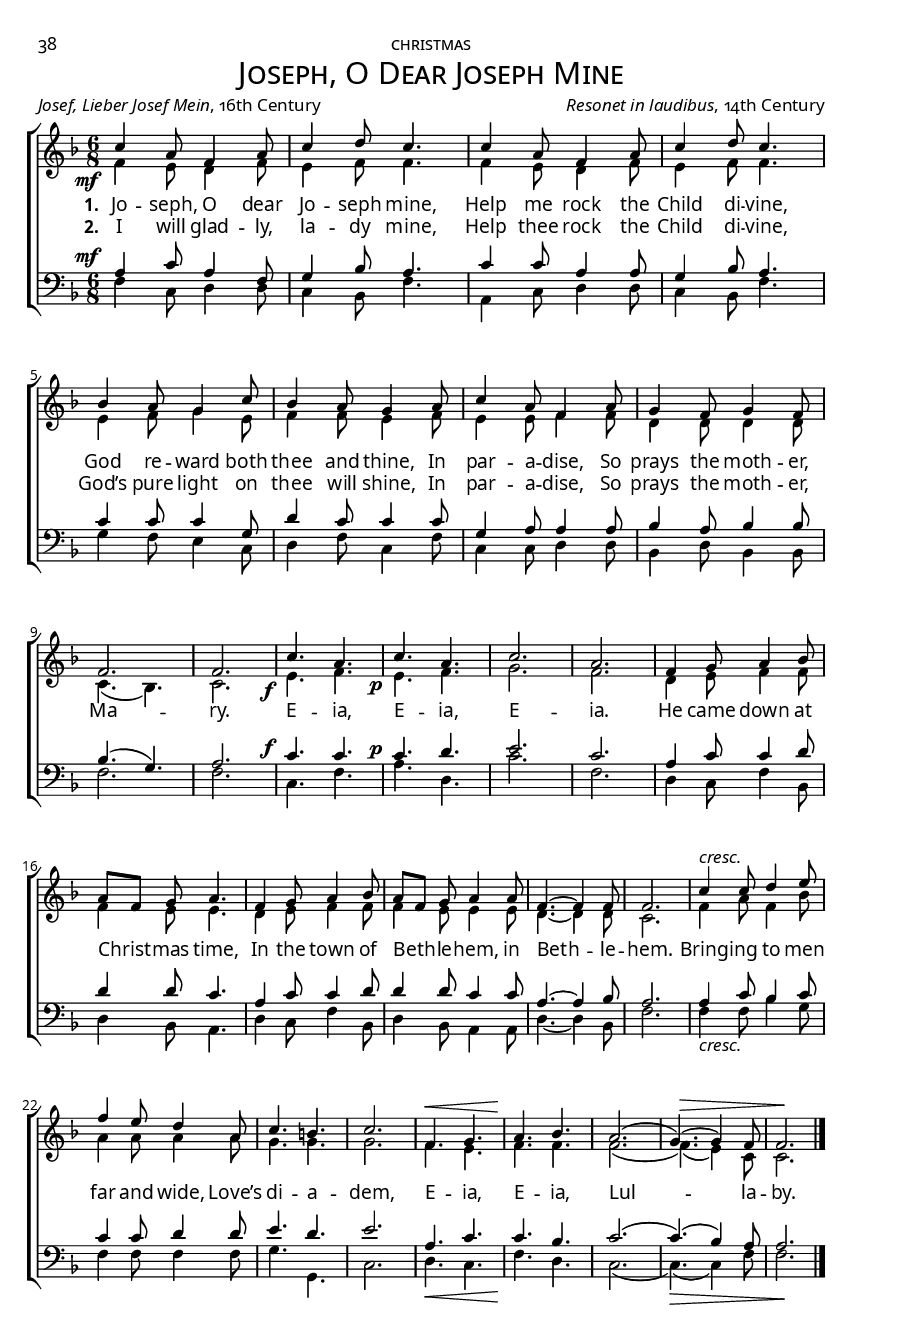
\version "2.14.2"
\include "util.ly"
\header {
  title = \markup{\override #'(font-name . "Garamond Premr Pro Smbd Subh"){ \abs-fontsize #15 \smallCapsOldStyle"Joseph, O Dear Joseph Mine"}}
  poet = \markup\concat{\italic"Josef, Lieber Josef Mein" \oldStyleNum", 16th Century"}
  composer = \markup\concat{ \italic"Resonet in laudibus" \oldStyleNum", 14th Century"}
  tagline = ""
}
\paper {
  %print-all-headers = ##f
  paper-height = 9\in
  paper-width = 6\in
  indent = 0\in
  %system-system-spacing = #'((basic-distance . 10) (padding . 0))
  %system-system-spacing =
  %  #'((basic-distance . 0)
  %     (minimum-distance . 0)
  %     (padding . -0.35)
  %     (stretchability . 100))
  ragged-last-bottom = ##f
  ragged-bottom = ##f
  two-sided = ##t
  inner-margin = 0.5\in
  outer-margin = 0.25\in
  top-margin = 0.25\in
  bottom-margin = 0.25\in
  first-page-number = #038
  print-first-page-number = ##t
  headerLine = \markup{ \smallCapsOldStyle"christmas"}
  oddHeaderMarkup = \markup\fill-line{
     \abs-fontsize #8.5
     \combine 
        \fill-line{"" \on-the-fly #print-page-number-check-first
        \oldStylePageNum""
        }
        \fill-line{\headerLine}
  }
  evenHeaderMarkup = \markup {
     \abs-fontsize #8.5
     \combine
        \on-the-fly #print-page-number-check-first
        \oldStylePageNum""
        \fill-line{\headerLine}
  }
}
#(set-global-staff-size 15) \paper{ #(define fonts (make-pango-font-tree "GoudyOlSt BT" "Garamond Premier Pro" "Garamond Premier Pro" (/ 15 20))) }
global = {
  \key f \major
  \time 6/8
  \autoBeamOff
  \override DynamicLineSpanner #'staff-padding = #0.0
  \override DynamicLineSpanner #'Y-extent = #'(0 . 1.5)
  \override DynamicText #'X-offset = #-3
}

sopMusic = \relative c'' {
  \once\override DynamicText #'X-offset = #-5
  c4_\mf a8 f4 a8 |
  c4 d8 c4. |
  c4 a8 f4 a8 |
  c4 d8 c4. | \break
  
  bes4 a8 g4 c8 |
  bes4 a8 g4 a8 |
  c4 a8 f4 a8 |
  g4 f8 g4 f8 | \break
  
  f2. |
  f2. |
  c'4._\f a |
  c_\p a |
  c2. |
  a |
  
  f4 g8 a4 bes8 |
  a[ f] g a4. |
  f4 g8 a4 bes8 |
  a[ f] g a4 a8 |
  
  f4.~ f4 f8 |
  f2. |
  c'4^\markup\italic"cresc." c8 d4 e8 |
  f4 e8 d4 a8 |
  
  c4. b |
  c2. |
  f,4. g |
  a bes |
  a2.( |
  g4.)( g4) f8 |
  f2. \bar "|."
}
sopWords = \lyricmode {
  
}

altoMusic = \relative c' {
  f4 e8 d4 f8 |
  e4 f8 f4. |
  f4 e8 d4 f8 |
  e4 f8 f4. |
  
  e4 f8 g4 e8 |
  f4 f8 e4 f8 |
  e4 e8 f4 f8 |
  d4 d8 d4 d8 |
  
  c4.( bes) |
  c2. |
  e4. f |
  e f |
  g2. |
  f2. |
  
  d4 e8 f4 f8 f4 e8 e4. |
  d4 e8 f4 f8 |
  f4 e8 e4 e8 |
  
  d4.~ d4 d8 |
  c2. |
  f4 a8 f4 bes8 |
  a4 a8 a4 a8 |
  
  g4. g |
  g2. |
  f4.^\< e |
  f\! f |
  f2.( |
  f4.)(^\> e4) c8 |
  <<c2. {s8 s\! s2}>> \bar "|."
}
altoWords = {
  \lyricmode {
    \dropLyricsIV
    \set stanza = #"1. "
    Jo -- seph, O dear Jo -- seph mine,
    Help me rock the Child di -- vine,
    God re -- ward both thee and thine,
    In par -- a -- dise, So prays the moth -- er,
    
    \raiseLyrics
    Ma -- ry.
  }
  %\set stanza = \markup\dynamic"f "
  \lyricmode {
    E -- ia,
  }
  %\set stanza = \markup\dynamic"p "
  \lyricmode {E -- ia, E -- ia.
    He came down at Christ -- mas time,
    In the town of Beth -- le -- hem, in Beth -- le -- hem.
    Bring -- ing to men far and wide,
    Love’s di -- a -- dem,
    E -- ia, E -- ia, Lul -- la -- by.
  }
}
altoWordsII = \lyricmode {
  \dropLyricsIV
%\markup\italic
  \set stanza = #"2. "
  I will glad -- ly, la -- dy mine,
  Help thee rock the Child di -- vine,
  God’s pure light on thee will shine,
  In par -- a -- dise, So prays the moth -- er,
}
altoWordsIII = \lyricmode {
}
altoWordsIV = \lyricmode {
}
altoWordsV = \lyricmode {
}
altoWordsVI = \lyricmode {
}
tenorMusic = \relative c' {
  \once\override DynamicText #'X-offset = #-5
  a4^\mf c8 a4 f8 |
  g4 bes8 a4. |
  c4 c8 a4 a8 |
  g4 bes8 a4. |
  
  c4 c8 c4 g8 |
  d'4 c8 c4 c8 |
  g4 a8 a4 a8 |
  bes4 a8 bes4 bes8 |
  
  bes4.( g) |
  a2. |
  c4.^\f c |
  c^\p d |
  e2. |
  c |
  
  a4 c8 c4 d8 |
  d4 d8 c4. |
  a4 c8 c4 d8 |
  d4 d8 c4 c8 |
  
  a4.~ a4 bes8 |
  a2. |
  a4_\markup\italic"cresc." c8 bes4 c8 |
  c4 c8 d4 d8 |
  
  e4. d |
  e2. |
  a,4._\< c |
  c\! bes |
  c2.( |
  c4.)(_\> bes4) a8 |
  <<a2. {s8 s\! s2}>> \bar "|."
}
tenorWords = \lyricmode {

}

bassMusic = \relative c {
  f4 c8 d4 d8 |
  c4 bes8 f'4. |
  a,4 c8 d4 d8 |
  c4 bes8 f'4. |
  
  g4 f8 e4 c8 |
  d4 f8 c4 f8 |
  c4 c8 d4 d8 |
  bes4 d8 bes4 bes8 |
  
  f'2. |
  f |
  c4. f |
  a d, |
  c'2. |
  f, |
  
  d4 c8 f4 bes,8 |
  d4 bes8 a4. |
  d4 c8 f4 bes,8 |
  d4 bes8 a4 a8 |
  
  d4.~ d4 bes8 |
  f'2. |
  f4 f8 bes4 g8 |
  f4 f8 f4 f8 |
  
  g4. g, |
  c2. |
  d4. c |
  f d |
  c2.( |
  c4.)( c4) f8 |
  f2. \bar "|."
}
bassWords = \lyricmode {

}

pianoRH = \relative c' {
  
}
pianoLH = \relative c' {
  
}

\score {
  <<
   \new ChoirStaff <<
%    \new Lyrics = sopranos \with { \override VerticalAxisGroup #'nonstaff-relatedstaff-spacing = #'((basic-distance . 1)) }
    \new Staff = women <<
      \new Voice = "sopranos" { \voiceOne << \global \sopMusic >> }
      \new Voice = "altos" { \voiceTwo << \global \altoMusic >> }
    >>
    \new Lyrics \with { alignAboveContext = #"women" \override VerticalAxisGroup #'nonstaff-relatedstaff-spacing = #'((basic-distance . 1))} \lyricsto "sopranos" \sopWords
    \new Lyrics = "altosVI"  \with { alignBelowContext = #"women" } \lyricsto "sopranos" \altoWordsVI
    \new Lyrics = "altosV"  \with { alignBelowContext = #"women" } \lyricsto "sopranos" \altoWordsV
    \new Lyrics = "altosIV"  \with { alignBelowContext = #"women" } \lyricsto "sopranos" \altoWordsIV
    \new Lyrics = "altosIII"  \with { alignBelowContext = #"women" } \lyricsto "sopranos" \altoWordsIII
    \new Lyrics = "altosII"  \with { alignBelowContext = #"women" } \lyricsto "sopranos" \altoWordsII
    \new Lyrics = "altos"  \with { alignBelowContext = #"women" } \lyricsto "sopranos" \altoWords
   \new Staff = men <<
      \clef bass
      \new Voice = "tenors" { \voiceOne << \global \tenorMusic >> }
      \new Voice = "basses" { \voiceTwo << \global \bassMusic >> }
    >>
    \new Lyrics \with { alignAboveContext = #"men" \override VerticalAxisGroup #'nonstaff-relatedstaff-spacing = #'((basic-distance . 1)) } \lyricsto "tenors" \tenorWords
    \new Lyrics \with { alignBelowContext = #"men" \override VerticalAxisGroup #'nonstaff-relatedstaff-spacing = #'((basic-distance . 1)) } \lyricsto "basses" \bassWords
  >>
%    \new PianoStaff << \new Staff { \new Voice { \pianoRH } } \new Staff { \clef "bass" \pianoLH } >>
  >>
  \layout {
    \context {
      \Score
      %\override SpacingSpanner #'base-shortest-duration = #(ly:make-moment 1 8)
      %\override SpacingSpanner #'common-shortest-duration = #(ly:make-moment 1 4)
    }
    \context {
      % Remove all empty staves
      % \Staff \RemoveEmptyStaves \override VerticalAxisGroup #'remove-first = ##t
    }
    \context {
      \Lyrics
      \override LyricText #'X-offset = #center-on-word
    }
  }
  \midi {
    \tempo 4 = 90
    \set Staff.midiInstrument = "flute"
  
    \context {
      \Voice
      \remove "Dynamic_performer"
    }
  }
}
